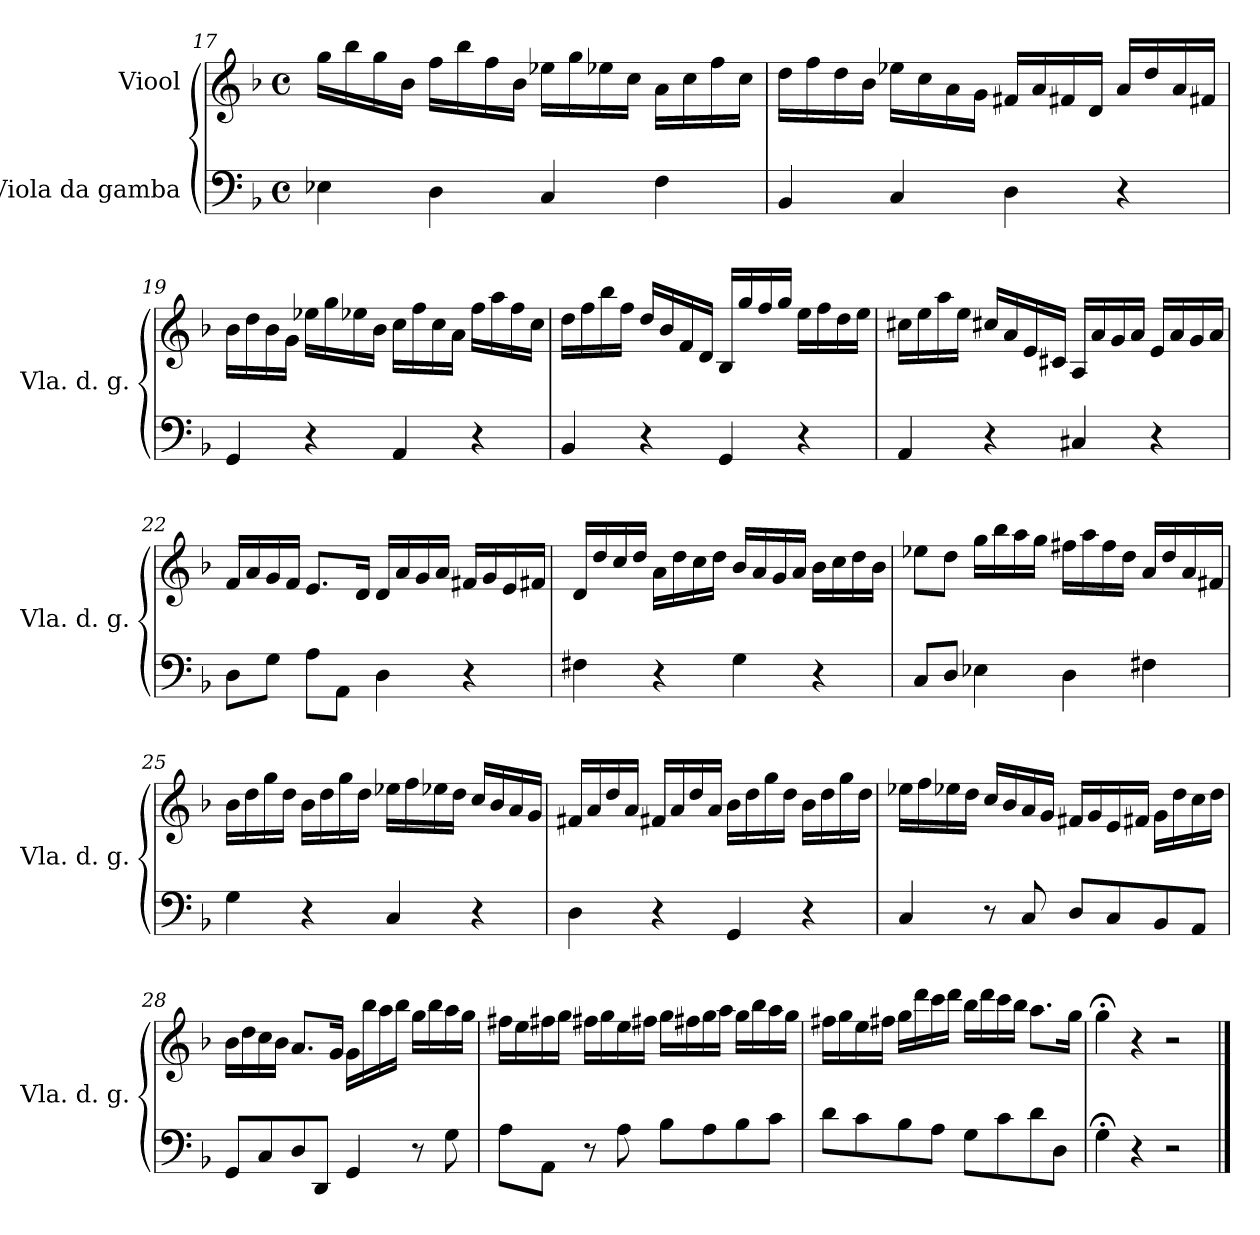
**kern	**kern
*part2	*part1
*staff2	*staff1
*I"Viola da gamba	*I"Viool
*I'Vla. d. g.	*
*clefF4	*clefG2
*k[b-]	*k[b-]
*M4/4	*M4/4
*met(c)	*met(c)
=17	=17
4E-X\	16gg\LL
.	16bb-\
.	16gg\
.	16b-\JJ
4D\	16ff\LL
.	16bb-\
.	16ff\
.	16b-\JJ
4C/	16ee-X\LL
.	16gg\
.	16ee-X\
.	16cc\JJ
4F\	16a\LL
.	16cc\
.	16ff\
.	16cc\JJ
!!LO:LB:g=z
=18	=18
4BB-/	16dd\LL
.	16ff\
.	16dd\
.	16b-\JJ
4C/	16ee-X\LL
.	16cc\
.	16a\
.	16g\JJ
4D\	16f#X/LL
.	16a/
.	16f#X/
.	16d/JJ
4r	16a/LL
.	16dd/
.	16a/
.	16f#X/JJ
=19	=19
4GG/	16b-\LL
.	16dd\
.	16b-\
.	16g\JJ
4r	16ee-X\LL
.	16gg\
.	16ee-X\
.	16b-\JJ
4AA/	16cc\LL
.	16ff\
.	16cc\
.	16a\JJ
4r	16ff\LL
.	16aa\
.	16ff\
.	16cc\JJ
!!LO:LB:g=z
=20	=20
4BB-/	16dd\LL
.	16ff\
.	16bb-\
.	16ff\JJ
4r	16dd/LL
.	16b-/
.	16f/
.	16d/JJ
4GG/	16B-/LL
.	16gg/
.	16ff/
.	16gg/JJ
4r	16ee\LL
.	16ff\
.	16dd\
.	16ee\JJ
=21	=21
4AA/	16cc#X\LL
.	16ee\
.	16aa\
.	16ee\JJ
4r	16cc#X/LL
.	16a/
.	16e/
.	16c#X/JJ
4C#X/	16A/LL
.	16a/
.	16g/
.	16a/JJ
4r	16e/LL
.	16a/
.	16g/
.	16a/JJ
!!LO:PB:g=z
=22	=22
8D\L	16f/LL
.	16a/
8G\J	16g/
.	16f/JJ
8A\L	8.e/L
8AA\J	.
.	16d/Jk
4D\	16d/LL
.	16a/
.	16g/
.	16a/JJ
4r	16f#X/LL
.	16g/
.	16e/
.	16f#X/JJ
=23	=23
4F#X\	16d/LL
.	16dd/
.	16cc/
.	16dd/JJ
4r	16a\LL
.	16dd\
.	16cc\
.	16dd\JJ
4G\	16b-/LL
.	16a/
.	16g/
.	16a/JJ
4r	16b-\LL
.	16cc\
.	16dd\
.	16b-\JJ
!!LO:LB:g=z
=24	=24
8C/L	8ee-X\L
8D/J	8dd\J
4E-X\	16gg\LL
.	16bb-\
.	16aa\
.	16gg\JJ
4D\	16ff#X\LL
.	16aa\
.	16ff#\
.	16dd\JJ
4F#X\	16a/LL
.	16dd/
.	16a/
.	16f#X/JJ
=25	=25
4G\	16b-\LL
.	16dd\
.	16gg\
.	16dd\JJ
4r	16b-\LL
.	16dd\
.	16gg\
.	16dd\JJ
4C/	16ee-X\LL
.	16ff\
.	16ee-X\
.	16dd\JJ
4r	16cc/LL
.	16b-/
.	16a/
.	16g/JJ
!!LO:LB:g=z
=26	=26
4D\	16f#X/LL
.	16a/
.	16dd/
.	16a/JJ
4r	16f#X/LL
.	16a/
.	16dd/
.	16a/JJ
4GG/	16b-\LL
.	16dd\
.	16gg\
.	16dd\JJ
4r	16b-\LL
.	16dd\
.	16gg\
.	16dd\JJ
=27	=27
4C/	16ee-X\LL
.	16ff\
.	16ee-X\
.	16dd\JJ
8r	16cc/LL
.	16b-/
8C/	16a/
.	16g/JJ
8D/L	16f#X/LL
.	16g/
8C/	16e/
.	16f#X/JJ
8BB-/	16g\LL
.	16dd\
8AA/J	16cc\
.	16dd\JJ
!!LO:LB:g=z
=28	=28
8GG/L	16b-\LL
.	16dd\
8C/	16cc\
.	16b-\JJ
8D/	8.a/L
8DD/J	.
.	16g/Jk
4GG/	16g\LL
.	16bb-\
.	16aa\
.	16bb-\JJ
8r	16gg\LL
.	16bb-\
8G\	16aa\
.	16gg\JJ
=29	=29
8A\L	16ff#X\LL
.	16ee\
8AA\J	16ff#X\
.	16gg\JJ
8r	16ff#X\LL
.	16gg\
8A\	16ee\
.	16ff#X\JJ
8B-\L	16gg\LL
.	16ff#X\
8A\	16gg\
.	16aa\JJ
8B-\	16gg\LL
.	16bb-\
8c\J	16aa\
.	16gg\JJ
!!LO:LB:g=z
=30	=30
8d\L	16ff#X\LL
.	16gg\
8c\	16ee\
.	16ff#X\JJ
8B-\	16gg\LL
.	16ddd\
8A\J	16ccc\
.	16ddd\JJ
8G\L	16bb-\LL
.	16ddd\
8c\	16ccc\
.	16bb-\JJ
8d\	8.aa\L
8D\J	.
.	16gg\Jk
=31	=31
4G;<\	4gg;<\
4r	4r
2r	2r
==	==
*-	*-
